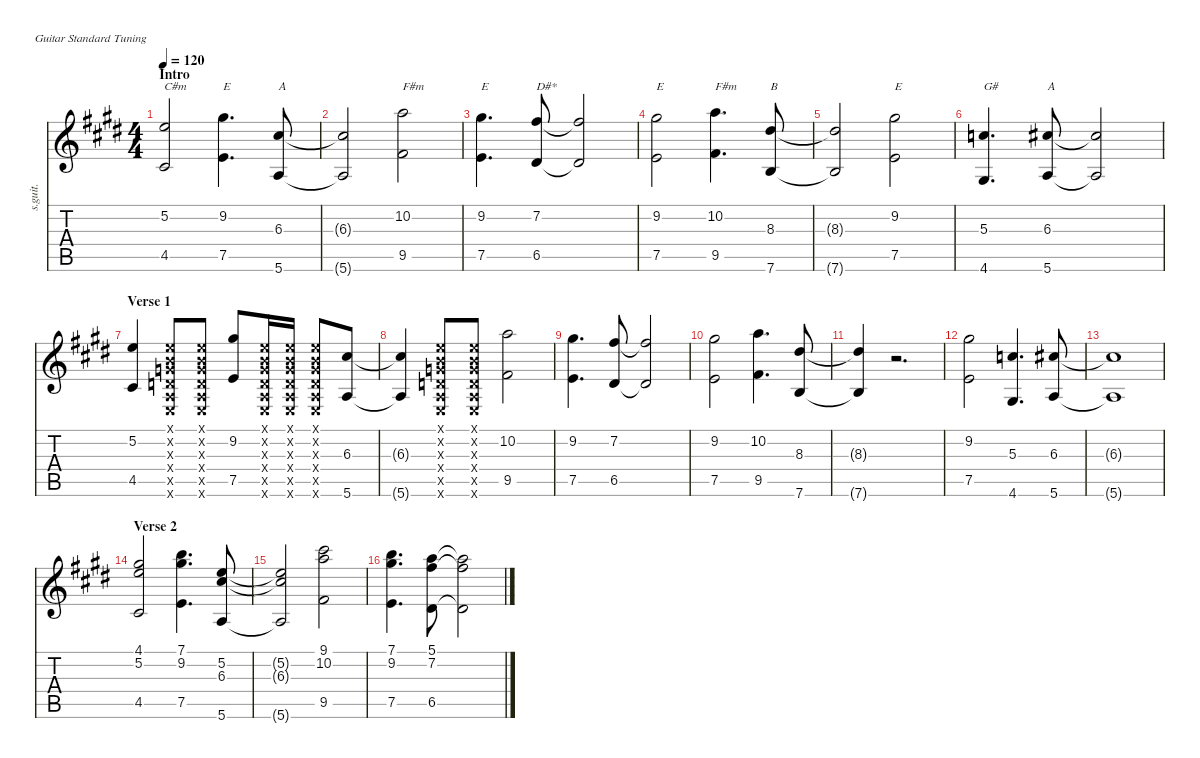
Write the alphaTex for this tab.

\defaultSystemsLayout 4
\hideDynamics
\bracketExtendMode nobrackets
\track ("Steel Guitar" "s.guit.") {instrument acousticguitarsteel}
\staff {score tabs}
\tuning (E4 B3 G3 D3 A2 E2)
\ts (4 4)
\section ("" "Intro")
\tempo 120
\clef g2
\ks e
(4.5{acc #} 5.2{acc forcenatural}).2{txt "C#m" dy mf instrument acousticguitarsteel beam Up} (7.5{acc forcenatural} 9.2{acc #}).4{d txt "E" beam Down} (5.6{acc forcenatural} 6.3{acc #}).8{txt "A" beam Up} |
(5.6{t acc forcenatural} 6.3{t acc #}).2{beam Up} (9.5{acc #} 10.2{acc forcenatural}).2{txt "F#m" beam Down} |
(7.5{acc forcenatural} 9.2{acc #}).4{d txt "E" beam Down} (6.5{acc #} 7.2{acc #}).8{txt "D#*" beam Up} (6.5{t acc #} 7.2{t acc #}).2{beam Up} |
(7.5{acc forcenatural} 9.2{acc #}).2{txt "E" beam Down} (9.5{acc #} 10.2{acc forcenatural}).4{d txt "F#m" beam Down} (7.6{acc forcenatural} 8.3{acc #}).8{txt "B" beam Up} |
(7.6{t acc forcenatural} 8.3{t acc #}).2{beam Up} (7.5{acc forcenatural} 9.2{acc #}).2{txt "E" beam Down} |
(4.6{acc #} 5.3{acc forcenatural}).4{d txt "G#" beam Up} (6.3{acc #} 5.6{acc forcenatural}).8{txt "A" beam Up} (6.3{t acc #} 5.6{t acc forcenatural}).2{beam Up} |
\section ("" "Verse 1")
(4.5{acc #} 5.2{acc forcenatural}).4{beam Up} (0.4{x acc forcenatural} 0.3{x acc forcenatural} 0.2{x acc forcenatural} 0.5{x acc forcenatural} 0.6{x acc forcenatural} 0.1{x acc forcenatural}).8{beam Up} (0.3{x acc forcenatural} 0.2{x acc forcenatural} 0.4{x acc forcenatural} 0.5{x acc forcenatural} 0.6{x acc forcenatural} 0.1{x acc forcenatural}).8{beam Up} (7.5{acc forcenatural} 9.2{acc #}).8{beam Up} (0.3{x acc forcenatural} 0.2{x acc forcenatural} 0.4{x acc forcenatural} 0.5{x acc forcenatural} 0.6{x acc forcenatural} 0.1{x acc forcenatural}).16{beam Up} (0.3{x acc forcenatural} 0.2{x acc forcenatural} 0.4{x acc forcenatural} 0.5{x acc forcenatural} 0.6{x acc forcenatural} 0.1{x acc forcenatural}).16{beam Up} (0.3{x acc forcenatural} 0.2{x acc forcenatural} 0.4{x acc forcenatural} 0.5{x acc forcenatural} 0.6{x acc forcenatural} 0.1{x acc forcenatural}).8{beam Up} (5.6{acc forcenatural} 6.3{acc #}).8{beam Up} |
(5.6{t acc forcenatural} 6.3{t acc #}).4{beam Up} (0.3{x acc forcenatural} 0.2{x acc forcenatural} 0.4{x acc forcenatural} 0.5{x acc forcenatural} 0.6{x acc forcenatural} 0.1{x acc forcenatural}).8{beam Up} (0.3{x acc forcenatural} 0.2{x acc forcenatural} 0.4{x acc forcenatural} 0.5{x acc forcenatural} 0.6{x acc forcenatural} 0.1{x acc forcenatural}).8{beam Up} (9.5{acc #} 10.2{acc forcenatural}).2{beam Down} |
(7.5{acc forcenatural} 9.2{acc #}).4{d beam Down} (6.5{acc #} 7.2{acc #}).8{beam Up} (6.5{t acc #} 7.2{t acc #}).2{beam Up} |
(7.5{acc forcenatural} 9.2{acc #}).2{beam Down} (9.5{acc #} 10.2{acc forcenatural}).4{d beam Down} (7.6{acc forcenatural} 8.3{acc #}).8{beam Up} |
(7.6{t acc forcenatural} 8.3{t acc #}).4{beam Up} r.2{d beam Down} |
(7.5{acc forcenatural} 9.2{acc #}).2{beam Down} (4.6{acc #} 5.3{acc forcenatural}).4{d beam Up} (6.3{acc #} 5.6{acc forcenatural}).8{beam Up} |
(6.3{t acc #} 5.6{t acc forcenatural}).1{beam Up} |
\section ("" "Verse 2")
(4.5{acc #} 5.2{acc forcenatural} 4.1{acc #}).2{beam Up} (7.5{acc forcenatural} 9.2{acc #} 7.1{acc forcenatural}).4{d beam Down} (5.6{acc forcenatural} 6.3{acc #} 5.2{acc forcenatural}).8{beam Up} |
(5.6{t acc forcenatural} 6.3{t acc #} 5.2{t acc forcenatural}).2{beam Up} (9.5{acc #} 10.2{acc forcenatural} 9.1{acc #}).2{beam Down} |
(7.5{acc forcenatural} 9.2{acc #} 7.1{acc forcenatural}).4{d beam Down} (6.5{acc #} 7.2{acc #} 5.1{acc forcenatural}).8{beam Down} (6.5{t acc #} 7.2{t acc #} 5.1{t acc forcenatural}).2{beam Down}
